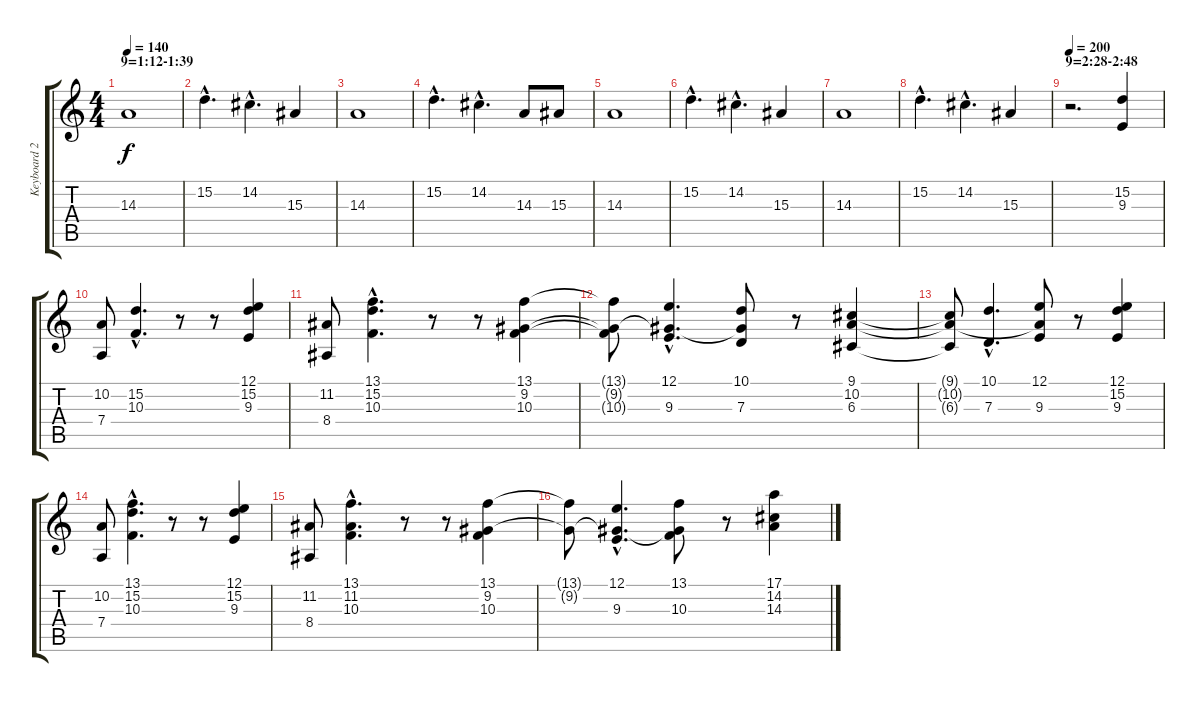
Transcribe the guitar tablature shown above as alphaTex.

\track ("Keyboard 2" "Keyboard 2") {instrument synthstrings2}
\staff {score tabs}
\tuning (E4 B3 G3 D3 A2 E2) {hide}
\ts (4 4)
\section ("" "9=1:12-1:39")
\tempo 140
\clef g2
\ks c
14.3.1{dy f volume 12 instrument synthvoice} |
15.2{hac}.4{d} 14.2{hac}.4{d} 15.3.4 |
14.3.1 |
15.2{hac}.4{d} 14.2{hac}.4{d} 14.3.8 15.3.8 |
14.3.1 |
15.2{hac}.4{d} 14.2{hac}.4{d} 15.3.4 |
14.3.1 |
15.2{hac}.4{d} 14.2{hac}.4{d} 15.3.4 |
\section ("" "9=2:28-2:48")
\tempo 200
r.2{d volume 11 instrument synthstrings2} (15.2 9.3).4 |
(10.2 7.4).8 (15.2{hac} 10.3{hac}).4{d} r.8 r.8 (12.1 15.2 9.3).4 |
(11.2 8.4).8 (13.1{hac} 15.2{hac} 10.3{hac}).4{d} r.8 r.8 (13.1 9.2 10.3).4 |
(13.1{t} 9.2{t} 10.3{t}).8 (12.1{hac} 9.2{hac t} 9.3{hac}).4{d} (10.1 9.2{t} 7.3).8 r.8 (9.1 10.2 6.3).4 |
(9.1{t} 10.2{t} 6.3{t}).8 (10.1{hac} 7.3{hac}).4{d} (12.1 10.2{t} 9.3).8 r.8 (12.1 15.2 9.3).4 |
(10.2 7.4).8 (13.1{hac} 15.2{hac} 10.3{hac}).4{d} r.8 r.8 (12.1 15.2 9.3).4 |
(11.2 8.4).8 (13.1{hac} 11.2{hac} 10.3{hac}).4{d} r.8 r.8 (13.1 9.2 10.3).4 |
(13.1{t} 9.2{t}).8 (12.1{hac} 9.2{hac t} 9.3{hac}).4{d} (13.1 9.2{t} 10.3).8 r.8 (17.1 14.2 14.3).4
